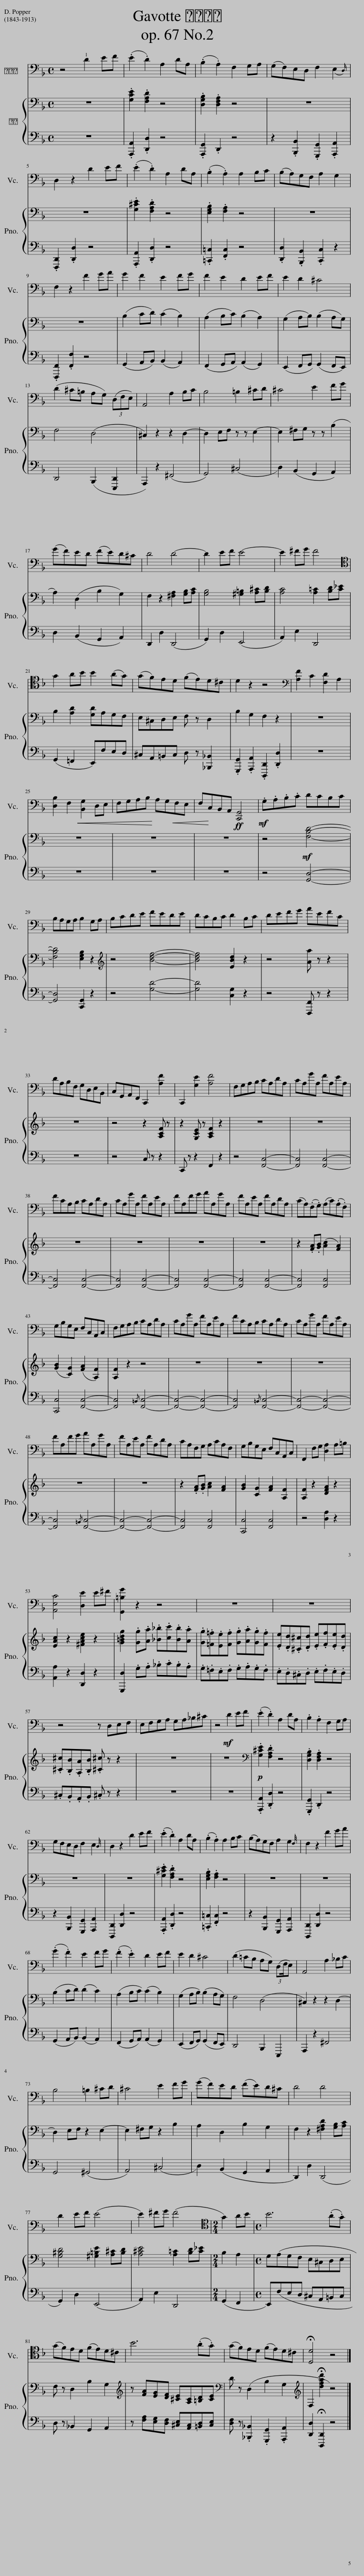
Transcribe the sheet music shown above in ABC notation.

X:1
%%score 1 { 2 | 3 }
L:1/8
M:4/4
I:linebreak $
K:F
V:1 bass
V:2 bass
V:3 bass
V:1
 z4 !1!D2 EF | (.E2 .D2) A,2 DA, | (.B,2 .A,2) F,2 G,A, | (G,F,)E,D, F,2 (E,2{D,)} |$ D,2 z2 D2 EF | %5
 (.E2 .D2) A,2 DA, | (.B,2 .A,2) A,2 B,C | (B,A,)G,F, A,2 G,2 |$ F,2 z2 F2 GA | G2 F2 E2 FG | %10
 F2 E2 D2 EF | E2 D2 ^C4 |$ (D2 ^C=B, A,)G, (3(D,F,)E, | A,,4 A,2 B,C | B,4 =B,2 ^CD | %15
 ^C4 E2 FG |$ (GF)ED (FE)D^C | D4 D4- | D2 EF E4- | E2 ^FG F4 |$ %20
[K:tenor] G2 AB B2 (AG) | (GF)ED (FE)D^C | D2 z2 z4 |[K:bass] [A,F]2 C2 [F,D]2 A,2 |$ [D,B,]2 F,2 [B,,G,]2 D,E, | %25
!<(! F,G,A,B,!<(! A,G,F,E,!<)!!<)! | F,C,B,,A,,!ff! [C,,G,,]4 |!mf! .G,.A,.B,.C DCB,C |$ B,A,G,A, B,2 G,A, | B,CDE FEDE | %30
 DCB,C D2 B,C | DEFG AEFC |$ DA,B,F, G,D,E,B,, | C,G,,A,,F,, C,,2 [A,F]2 | C,,2 [G,E]2 [A,F]4 | %35
 F,G,A,B, CA,DA, | CA,GA, FA,EA, |$ FCA,B, CA,DA, | CA,GA, FA,EA, | FA,FG AA,GA, | %40
 FA,EA, FA,DA, | (CA,)(.F,.G,) (A,C)(.A,.F,) |$ G,B,G,E, F,C,A,,C, | F,G,A,B, CA,DA, | CA,GA, FA,EA, | %45
 FCA,B, CA,DA, | CA,GA, FA,EA, |$ FA,FG AA,GA, | FA,EA, FA,DA, | CA,F,G, A,CA,F, | %50
 G,B,G,E, F,C,A,,C, | F,,2 F,G, [D,A,]2 A,=B, |$ [A,,E,C]4 [D,E]2 E^F | [G,,=B,G]2 z2 z4 | z8 | %55
 z8 |$ z4 z D,E,F, | E,F,G,A, G,A,_B,^C | z4!mf! D2 EF | (.E2 .D2) A,2 DA, | %60
 .B,2 .A,2 F,2 G,A, |$ G,F,E,D, F,2 E,2{D,} | D,2 z2 D2 EF | (.E2 .D2) A,2 DA, | (.B,2 .A,2) A,2 B,C | %65
 (B,A,)G,F, A,2 G,2{F,} | F,2 z2 F2 GA |$ (.G2 .F2) E2 FG | (.F2 .E2) D2 EF | E2 D2 ^C4 | %70
 (D2 =C)B, A,G, (3:2:2(D,F,/E,) | A,,4 A,2 _B,C |$ B,4 =B,2 ^CD | ^C4 E2 FG | (GF)ED (FE)D^C | %75
 D4 D4 |$ D2 EF (E4 | E2) ^FG (F4 |[M:2/4][K:tenor] G2) AB |[M:4/4] B6 (.A.G) |$ %80
 (GF)ED (FE)D^C | B6 (.A.G) | (GF)ED (FE)D^C | !fermata![D,D]4 z4 |] %84
V:2
 z8 | .[G,CE]2 .[F,A,D]2 z4 | .[D,G,B,]2 .[D,F,A,]2 z4 | z8 |$ z8 | %5
 .[G,^CE]2 .[F,A,D]2 z4 | .[E,G,B,]2 .[F,A,]2 z4 | z8 |$ z8 | (B,2 C)D (C2 B,2) | %10
 (A,2 B,C) (B,2 A,2) | (G,2 A,B,) (B,2 A,G,) |$ F,4 (D,4 | ^C,2) z2 z2 D,2- | D,2 E,F, z z E,2- | %15
 E,2 ^F,G, z z (B,2 |$ A,2) (D,2 B,2) G,2 | F,2 z2 [^F,A,]2 [G,B,][A,C] | [G,B,]4 [^G,=B,]2 [A,^C][B,D] | [A,C]4 [A,=C]2 [B,D][C_E] |$ %20
 B,2 [A,D]2 [G,D]A,G,F, | E,^C,D,E, F, z D,2 | B,2 G,2 F,2 z2 | z8 |$ z8 | %25
 z8 | z8 | z4!mf! [F,B,D]4- |$ [F,B,D]4 [E,G,B,]2 z2 |[K:treble] z4 [Bdf]4- | %30
 [Bdf]4 [EBd]2 z2 | z4 [Aa] z z2 |$ z8 | z4 z2 [A,CF] z | z2 [G,CE] z [A,CF]2 z2 | %35
 z8 | z8 |$ z8 | z8 | z8 | %40
 z8 | z2 .[FA].[GB] ([Ac]2 [FA]2) |$ ([GB]2 [CG]2) ([FA]2 [A,F]2) | [A,F]2 z2 z4 | z8 | %45
 z8 | z8 |$ z8 | z8 | z2 .[FA].[GB] [Ac]2 [FA]2 | %50
 [GB]2 [CG]2 [FA]2 [A,F]2 | [A,F]2 z2 [DFA]2 z2 |$ [EAc]2 z2 [^FAce]2 z2 | [G=Bdg]2 .[Gg].[Aa] .[_B_b].[cc'].[Bb].[Aa] | .[Gg].[=F=f].[Ee].[Ff] .[Gg].[Aa].[Gg].[Ff] | %55
 .[Ee].[Dd].[^C^c].[Dd] .[Ee].[Ff].[Ee].[Dd] |$ .[^C^c].[B,B].[A,A].[B,B] .[^C^c] z z2 | z8 | z8 |[K:bass]!p! .[G,^CE]2 .[F,A,D]2 z4 | %60
 .[D,G,B,]2 .[D,F,A,]2 z4 |$ z8 | z8 | .[G,^CE]2 .[F,A,D]2 z4 | .[E,G,B,]2 .[F,A,]2 z4 | %65
 z8 | z8 |$ (B,2 CD) (D2 C2) | (A,2 B,C) (C2 B,2) | (G,2 A,B,) (B,2 A,G,) | %70
 F,4 (D,4 | ^C,2) z2 z2 D,2- |$ D,2 E,F, z2 E,2- | E,2 ^F,G, z2 B,2 | A,2 D,2 B,2 G,2 | %75
 F,2 z2 [^F,A,D]2 [G,B,][A,C] |$ [G,^B,D]4 [^G,=B,E]2 [A,^C][B,D] | [A,^CE]4 [A,=C]2 [B,D][C_E] |[M:2/4] B,2 A,2 |[M:4/4] G,(A,G,F,) E,^C,D,E, |$ %80
 F, z D,2 B,2 G,2 |[K:treble] z [FA][EG][DF] [^CE][A,C][=B,D][CE] |[K:bass] D z (D,2 B,2) G,2 |[K:treble] F,2 !fermata![dfad']2 z4 |] %84
V:3
 z8 | .[A,,,A,,]2 .[D,,D,]2 z4 | .[A,,,G,,]2 .D,,2 z4 | z2 .[B,,,B,,]2 .[G,,,G,,]2 .[A,,,A,,]2 |$ .[F,,,D,,]2 .[D,,D,]2 z4 | %5
 .[A,,,A,,]2 .[D,,D,]2 z4 | .[=C,,=C,]2 .[F,,C,]2 z4 | .[D,,D,]2 .[B,,,B,,]2 .[C,,C,]2 z2 |$ .[F,,,F,,]2 .[F,,F,]2 z4 | (G,,2 A,,)B,, (B,,2 A,,2) | %10
 (F,,2 G,,)A,, (A,,2 G,,2) | (E,,2 F,,)G,, (G,,2 F,,)E,, |$ D,,4 (B,,,2 [E,,,D,,]2) | A,,,2 z2 (^F,,4 | G,,4) (^C,4 | %15
 D,2) (B,,2 G,,2) A,,2 |$ D,2 (B,,2 G,,2) A,,2 | D,,2 D,2 (D,,4 | G,,2) D,2 (E,,4 | A,,2) E,2 D,,4 |$ %20
 (G,,2 =F,,2) E,,F,E,D, | ^C,A,,=B,,C, D, z [_B,,,_B,,]2 | .[G,,,G,,]2 .[A,,,A,,]2 .[D,,,D,,]2 .[D,,D,]2 | z8 |$ z8 | %25
 z8 | z8 | z4 [G,,D,]4- |$ [G,,D,]4 [C,,G,,]2 z2 | z4 [G,D]4- | %30
 [G,D]4 [C,G,]2 z2 | z4 [F,,,F,,] z z2 |$ z8 | z4 C, z z2 | C,, z z2 F,,2 z2 | %35
 z4 [F,,C,]4- | [F,,C,]4 [F,,C,]4- |$ [F,,C,]4 [F,,C,]4- | [F,,C,]4 [F,,C,]4- | [F,,C,]4 [F,,C,]4- | %40
 [F,,C,]4 [F,,C,]4- | [F,,C,]4 [F,,C,]4 |$ [C,,C,]4 [F,,C,]4- | [F,,C,]4{/=B,,} [F,,C,]4- | [F,,C,]4- [F,,C,]4- | %45
 [F,,C,]4{/=B,,} [F,,C,]4- | [F,,C,]4- [F,,C,]4- |$ [F,,C,]4{/=B,,} [F,,C,]4- | [F,,C,]4- [F,,C,]4- | [F,,C,]4 [F,,C,]4 | %50
 [C,,C,]4 [F,,C,]4 | z4 [D,A,]2 z2 |$ [A,,A,]2 z2 [D,,D,]2 z2 | [G,,,D,]2 .G,.A, ._B,.C.B,.A, | .G,.=F,.E,.F, .G,.A,.G,.F, | %55
 .E,.D,.^C,.D, .E,.F,.E,.D, |$ .^C,.B,,.A,,.B,, .^C, z z2 | z8 | z8 | .[A,,,A,,]2 .[D,,D,]2 z4 | %60
 .[G,,,G,,]2 .D,,2 z4 |$ z2 [B,,,B,,]2 [G,,,G,,]2 [A,,,A,,]2 | [D,,,D,,]2 [D,,D,]2 z4 | .[A,,,A,,]2 .[D,,D,]2 z4 | .[=C,,=C,]2 .[F,,C,]2 z4 | %65
 z2 [B,,,B,,]2 [G,,,G,,]2 [A,,,A,,]2 | [D,,,D,,]2 [D,,D,]2 z4 |$ (G,,2 A,,)B,, (B,,2 A,,2) | (F,,2 G,,)A,, (A,,2 G,,2) | (E,,2 F,,)G,, (G,,2 F,,E,,) | %70
 D,,4 B,,,2 E,,,2 | A,,,2 z2 ^F,,4 |$ G,,4 (^G,,4 | A,,4) (^C,4 | D,2) (B,,2 G,,2 A,,2 | %75
 D,,2) D,2 (D,,4 |$ G,,2) D,2 (E,,4 | A,,2) E,2 D,,4 |[M:2/4] (G,,2 F,,2) |[M:4/4] E,,(F,E,)D, ^C,A,,=B,,C, |$ %80
 D, z _B,,2 G,,2 A,,2 | z [F,A,][E,G,][D,F,] [^C,E,][A,,C,][=B,,D,][C,E,] | [D,F,] z .[_B,,,_B,,]2 .[G,,,G,,]2 .[A,,,A,,]2 | [D,,D,]2 !fermata![D,,,D,,]2 z4 |] %84
